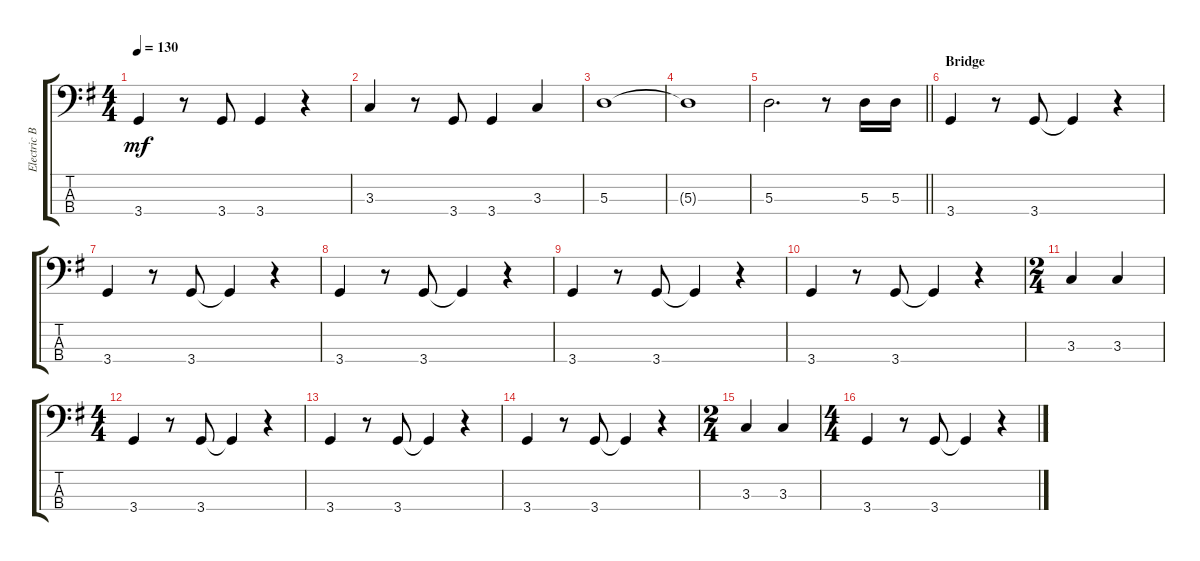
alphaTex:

\track ("Electric Bass" "Electric B") {instrument electricbassfinger}
\staff {score tabs}
\tuning (G2 D2 A1 E1) {hide}
\ts (4 4)
\tempo 130
\clef f4
\ks g
3.4.4{dy mf} r.8 3.4.8 3.4.4 r.4 |
3.3.4 r.8 3.4.8 3.4.4 3.3.4 |
5.3.1 |
5.3{t}.1 |
\barLineRight lightlight
5.3.2{d} r.8 5.3.16 5.3.16 |
\section ("" "Bridge")
3.4.4 r.8 3.4.8 3.4{t}.4 r.4 |
3.4.4 r.8 3.4.8 3.4{t}.4 r.4 |
3.4.4 r.8 3.4.8 3.4{t}.4 r.4 |
3.4.4 r.8 3.4.8 3.4{t}.4 r.4 |
3.4.4 r.8 3.4.8 3.4{t}.4 r.4 |
\ts (2 4)
3.3.4 3.3.4 |
\ts (4 4)
3.4.4 r.8 3.4.8 3.4{t}.4 r.4 |
3.4.4 r.8 3.4.8 3.4{t}.4 r.4 |
3.4.4 r.8 3.4.8 3.4{t}.4 r.4 |
\ts (2 4)
3.3.4 3.3.4 |
\ts (4 4)
3.4.4 r.8 3.4.8 3.4{t}.4 r.4
